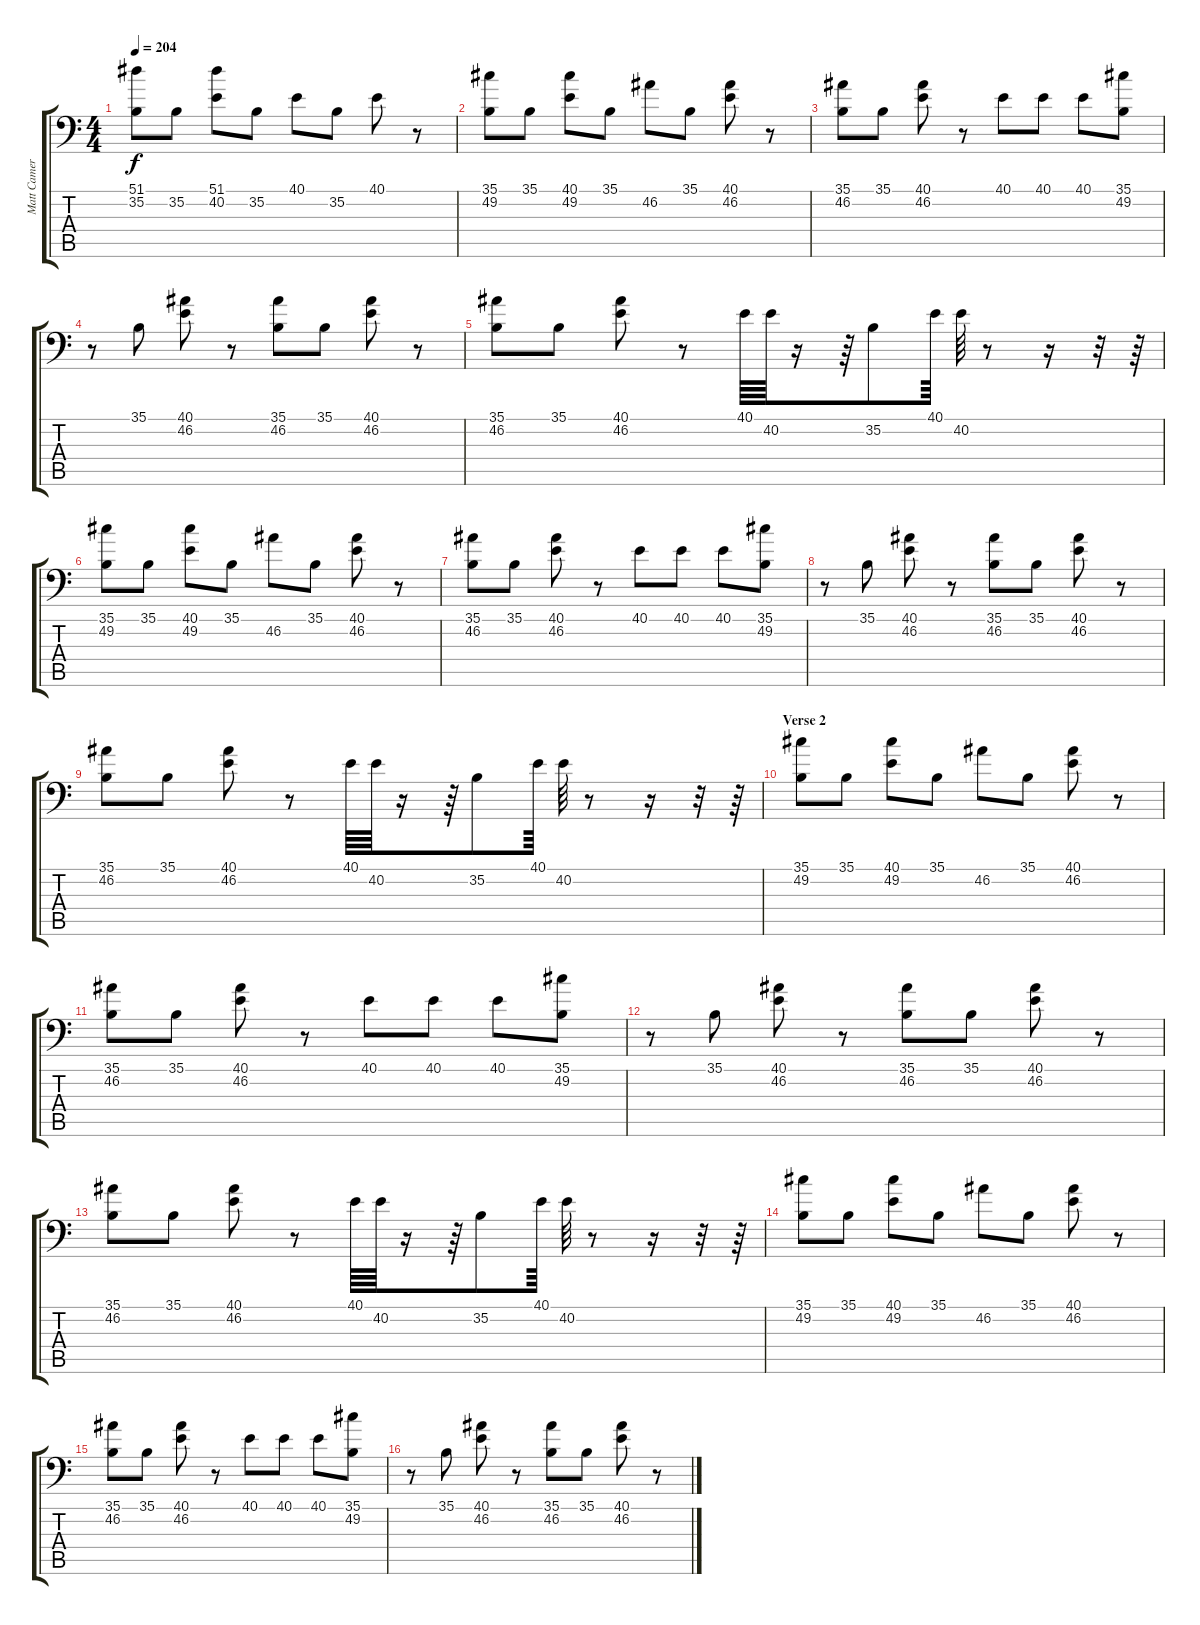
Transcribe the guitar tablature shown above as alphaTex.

\track ("Matt Cameron - Drum Set" "Matt Camer") {instrument acousticgrandpiano}
\staff {score tabs}
\tuning (C-1 C-1 C-1 C-1 C-1 C-1) {hide}
\ts (4 4)
\tempo 204
\clef f4
\ks c
(51.1 35.2).8{dy f} 35.2.8 (51.1 40.2).8 35.2.8 40.1.8 35.2.8 40.1.8 r.8 |
(35.1 49.2).8 35.1.8 (40.1 49.2).8 35.1.8 46.2.8 35.1.8 (40.1 46.2).8 r.8 |
(35.1 46.2).8 35.1.8 (40.1 46.2).8 r.8 40.1.8 40.1.8 40.1.8 (35.1 49.2).8 |
r.8 35.1.8 (40.1 46.2).8 r.8 (35.1 46.2).8 35.1.8 (40.1 46.2).8 r.8 |
(35.1 46.2).8 35.1.8 (40.1 46.2).8 r.8 40.1.64 40.2.64 r.16 r.64 35.2.8 40.1.64 40.2.64 r.8 r.16 r.32 r.64 |
(35.1 49.2).8 35.1.8 (40.1 49.2).8 35.1.8 46.2.8 35.1.8 (40.1 46.2).8 r.8 |
(35.1 46.2).8 35.1.8 (40.1 46.2).8 r.8 40.1.8 40.1.8 40.1.8 (35.1 49.2).8 |
r.8 35.1.8 (40.1 46.2).8 r.8 (35.1 46.2).8 35.1.8 (40.1 46.2).8 r.8 |
(35.1 46.2).8 35.1.8 (40.1 46.2).8 r.8 40.1.64 40.2.64 r.16 r.64 35.2.8 40.1.64 40.2.64 r.8 r.16 r.32 r.64 |
\section ("" "Verse 2")
(35.1 49.2).8 35.1.8 (40.1 49.2).8 35.1.8 46.2.8 35.1.8 (40.1 46.2).8 r.8 |
(35.1 46.2).8 35.1.8 (40.1 46.2).8 r.8 40.1.8 40.1.8 40.1.8 (35.1 49.2).8 |
r.8 35.1.8 (40.1 46.2).8 r.8 (35.1 46.2).8 35.1.8 (40.1 46.2).8 r.8 |
(35.1 46.2).8 35.1.8 (40.1 46.2).8 r.8 40.1.64 40.2.64 r.16 r.64 35.2.8 40.1.64 40.2.64 r.8 r.16 r.32 r.64 |
(35.1 49.2).8 35.1.8 (40.1 49.2).8 35.1.8 46.2.8 35.1.8 (40.1 46.2).8 r.8 |
(35.1 46.2).8 35.1.8 (40.1 46.2).8 r.8 40.1.8 40.1.8 40.1.8 (35.1 49.2).8 |
r.8 35.1.8 (40.1 46.2).8 r.8 (35.1 46.2).8 35.1.8 (40.1 46.2).8 r.8
